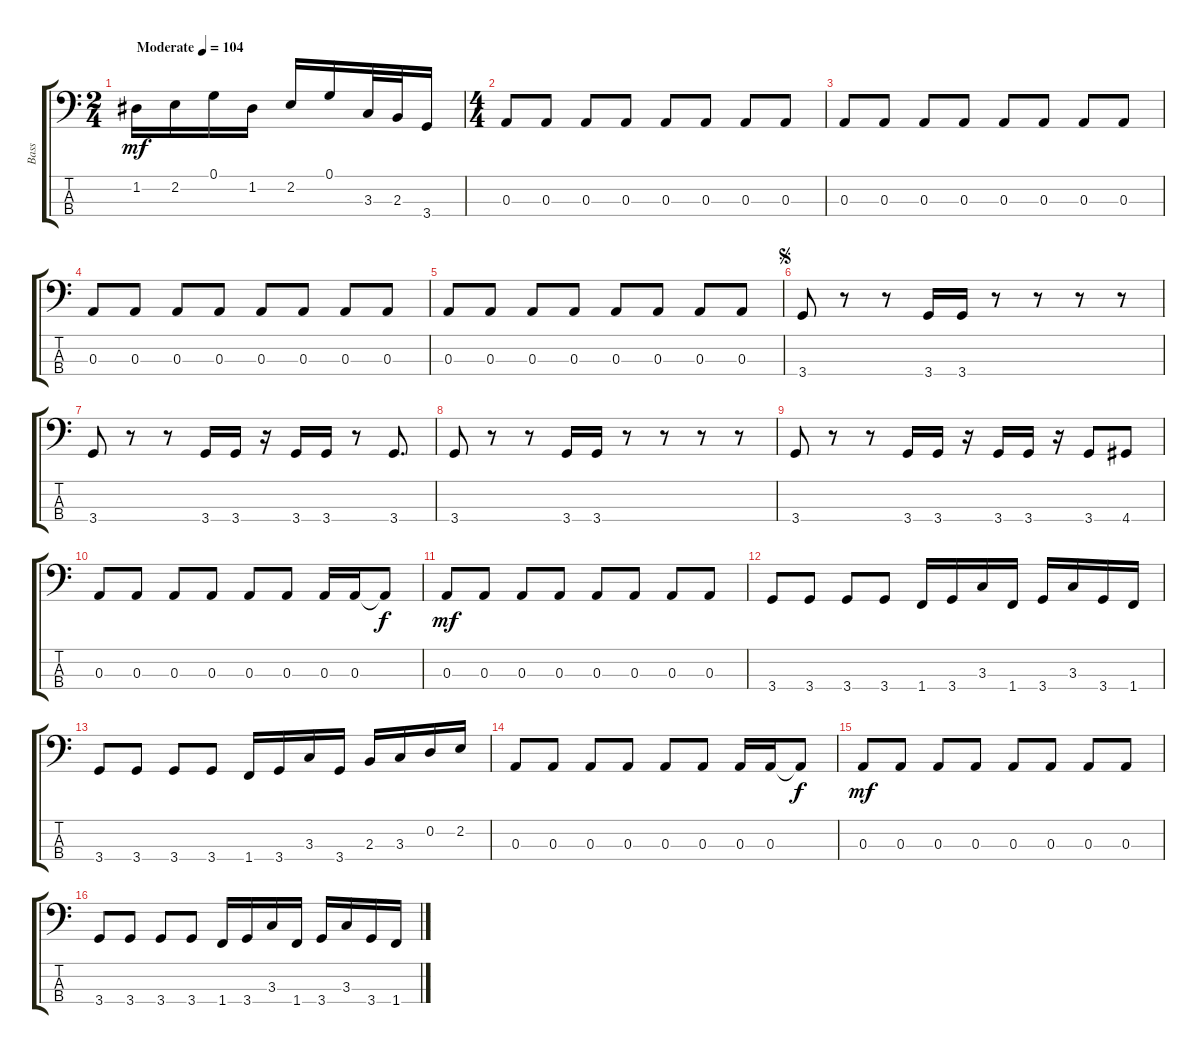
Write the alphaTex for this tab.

\track ("Bass" "Bass") {instrument electricbassfinger}
\staff {score tabs}
\tuning (G2 D2 A1 E1) {hide}
\ts (2 4)
\tempo (104 "Moderate")
\clef f4
\ks c
1.2.16{dy mf instrument electricbassfinger} 2.2.16 0.1.16 1.2.16 2.2.16 0.1.16 3.3.32 2.3.32 3.4.16 |
\ts (4 4)
0.3.8 0.3.8 0.3.8 0.3.8 0.3.8 0.3.8 0.3.8 0.3.8 |
0.3.8 0.3.8 0.3.8 0.3.8 0.3.8 0.3.8 0.3.8 0.3.8 |
0.3.8 0.3.8 0.3.8 0.3.8 0.3.8 0.3.8 0.3.8 0.3.8 |
0.3.8 0.3.8 0.3.8 0.3.8 0.3.8 0.3.8 0.3.8 0.3.8 |
\jump segno
3.4.8 r.8 r.8 3.4.16 3.4.16 r.8 r.8 r.8 r.8 |
3.4.8 r.8 r.8 3.4.16 3.4.16 r.16 3.4.16 3.4.16 r.8 3.4.8{d} |
3.4.8 r.8 r.8 3.4.16 3.4.16 r.8 r.8 r.8 r.8 |
3.4.8 r.8 r.8 3.4.16 3.4.16 r.16 3.4.16 3.4.16 r.16 3.4.8 4.4.8 |
0.3.8 0.3.8 0.3.8 0.3.8 0.3.8 0.3.8 0.3.16 0.3.16 0.3{t}.8{dy f} |
0.3.8{dy mf} 0.3.8 0.3.8 0.3.8 0.3.8 0.3.8 0.3.8 0.3.8 |
3.4.8 3.4.8 3.4.8 3.4.8 1.4.16 3.4.16 3.3.16 1.4.16 3.4.16 3.3.16 3.4.16 1.4.16 |
3.4.8 3.4.8 3.4.8 3.4.8 1.4.16 3.4.16 3.3.16 3.4.16 2.3.16 3.3.16 0.2.16 2.2.16 |
0.3.8 0.3.8 0.3.8 0.3.8 0.3.8 0.3.8 0.3.16 0.3.16 0.3{t}.8{dy f} |
0.3.8{dy mf} 0.3.8 0.3.8 0.3.8 0.3.8 0.3.8 0.3.8 0.3.8 |
3.4.8 3.4.8 3.4.8 3.4.8 1.4.16 3.4.16 3.3.16 1.4.16 3.4.16 3.3.16 3.4.16 1.4.16
